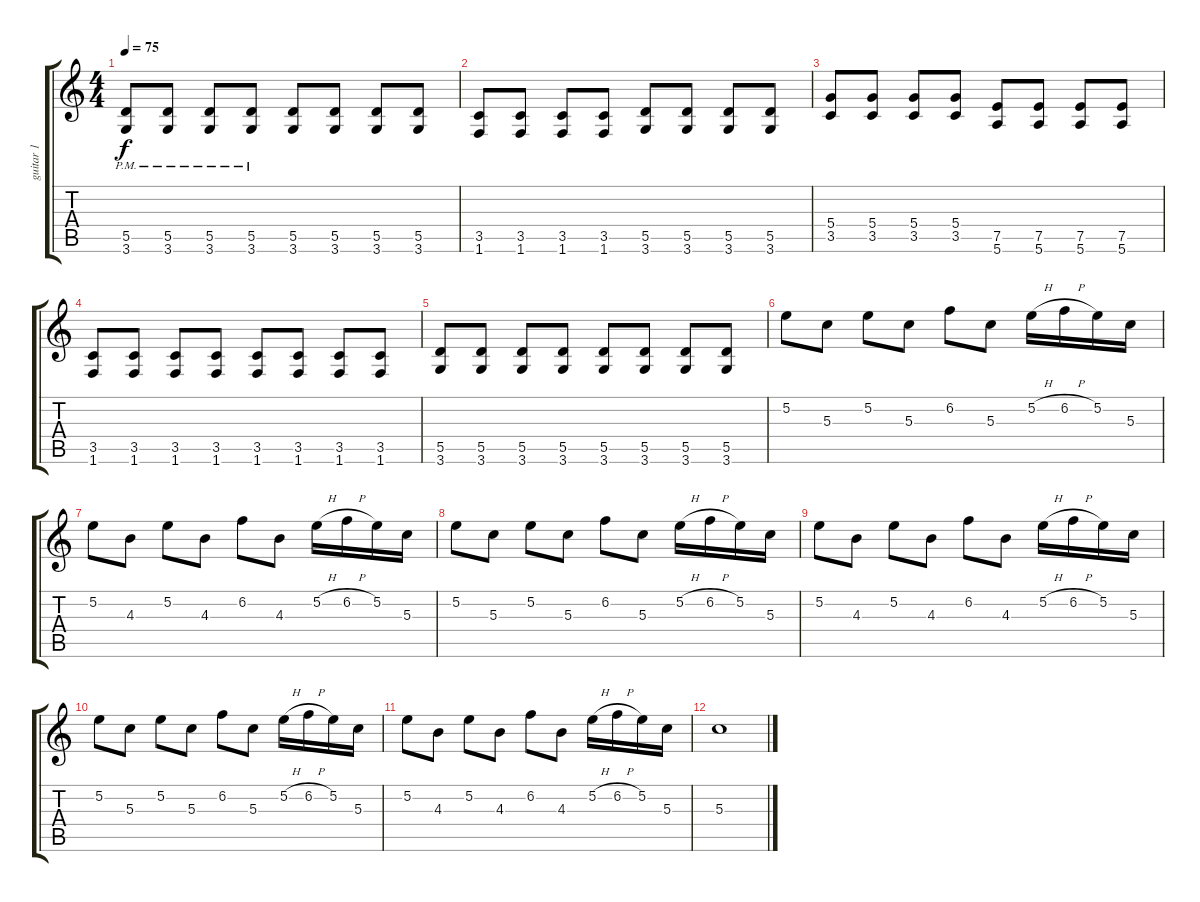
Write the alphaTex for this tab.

\track ("guitar 1" "guitar 1") {instrument overdrivenguitar}
\staff {score tabs}
\tuning (E4 B3 G3 D3 A2 E2) {hide}
\ts (4 4)
\tempo 75
\clef g2
\ks c
(5.5{pm} 3.6{pm}).8{dy f} (5.5{pm} 3.6{pm}).8 (5.5{pm} 3.6{pm}).8 (5.5{pm} 3.6{pm}).8 (5.5 3.6).8 (5.5 3.6).8 (5.5 3.6).8 (5.5 3.6).8 |
(3.5 1.6).8 (3.5 1.6).8 (3.5 1.6).8 (3.5 1.6).8 (5.5 3.6).8 (5.5 3.6).8 (5.5 3.6).8 (5.5 3.6).8 |
(5.4 3.5).8 (5.4 3.5).8 (5.4 3.5).8 (5.4 3.5).8 (7.5 5.6).8 (7.5 5.6).8 (7.5 5.6).8 (7.5 5.6).8 |
(3.5 1.6).8 (3.5 1.6).8 (3.5 1.6).8 (3.5 1.6).8 (3.5 1.6).8 (3.5 1.6).8 (3.5 1.6).8 (3.5 1.6).8 |
(5.5 3.6).8 (5.5 3.6).8 (5.5 3.6).8 (5.5 3.6).8 (5.5 3.6).8 (5.5 3.6).8 (5.5 3.6).8 (5.5 3.6).8 |
5.2.8 5.3.8 5.2.8 5.3.8 6.2.8 5.3.8 5.2{h}.16 6.2{h}.16 5.2.16 5.3.16 |
5.2.8 4.3.8 5.2.8 4.3.8 6.2.8 4.3.8 5.2{h}.16 6.2{h}.16 5.2.16 5.3.16 |
5.2.8 5.3.8 5.2.8 5.3.8 6.2.8 5.3.8 5.2{h}.16 6.2{h}.16 5.2.16 5.3.16 |
5.2.8 4.3.8 5.2.8 4.3.8 6.2.8 4.3.8 5.2{h}.16 6.2{h}.16 5.2.16 5.3.16 |
5.2.8 5.3.8 5.2.8 5.3.8 6.2.8 5.3.8 5.2{h}.16 6.2{h}.16 5.2.16 5.3.16 |
5.2.8 4.3.8 5.2.8 4.3.8 6.2.8 4.3.8 5.2{h}.16 6.2{h}.16 5.2.16 5.3.16 |
5.3.1
